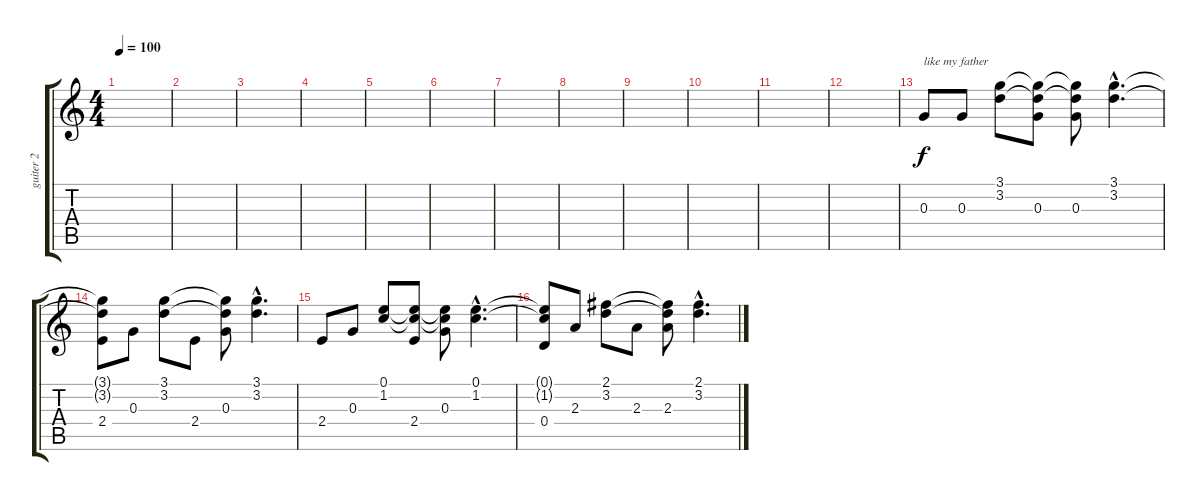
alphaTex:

\track ("guiter 2" "guiter 2") {instrument acousticguitarsteel}
\staff {score tabs}
\tuning (E4 B3 G3 D3 A2 E2) {hide}
\ts (4 4)
\tempo 100
\clef g2
\ks c
|
|
|
|
|
|
|
|
|
|
|
|
0.3.8{txt "like my father"} 0.3.8 (3.1 3.2).8 (3.1{t} 3.2{t} 0.3).8 (3.1{t} 3.2{t} 0.3).8 (3.1{hac} 3.2{hac}).4{d} |
(3.1{t} 3.2{t} 2.4).8 0.3.8 (3.1 3.2).8 2.4.8 (3.1{t} 3.2{t} 0.3).8 (3.1{hac} 3.2{hac}).4{d} |
2.4.8 0.3.8 (0.1 1.2).8 (0.1{t} 1.2{t} 2.4).8 (0.1{t} 1.2{t} 0.3).8 (0.1{hac} 1.2{hac}).4{d} |
(0.1{t} 1.2{t} 0.4).8 2.3.8 (2.1 3.2).8 2.3.8 (2.1{t} 3.2{t} 2.3).8 (2.1{hac} 3.2{hac}).4{d}
